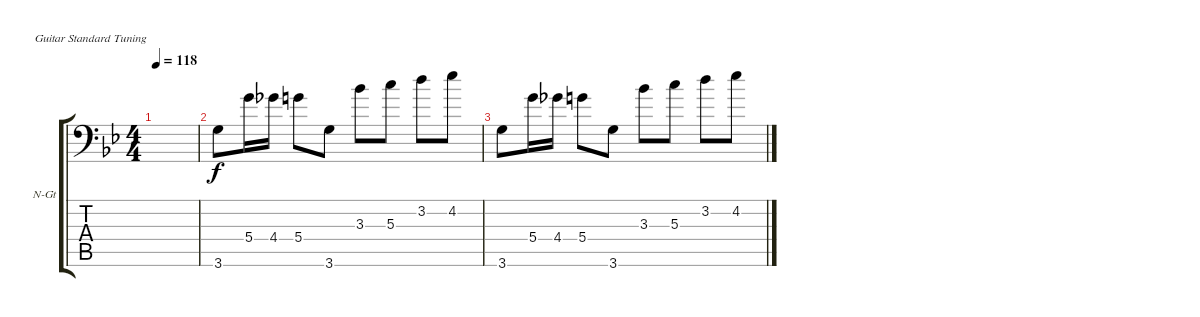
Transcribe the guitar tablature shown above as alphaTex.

\defaultSystemsLayout 4
\bracketExtendMode groupsimilarinstruments
\firstSystemTrackNameOrientation horizontal
\otherSystemsTrackNameOrientation horizontal
\track ("Cello II" "N-Gt") {mute instrument acousticguitarnylon}
\staff {score tabs}
\tuning (E4 B3 G3 D3 A2 E2)
\ts (4 4)
\tempo 118
\clef f4
\ks gminor
|
3.6.8 5.4.16 4.4.16 5.4.8 3.6.8 3.3.8 5.3.8 3.2.8 4.2.8 |
3.6.8 5.4.16 4.4.16 5.4.8 3.6.8 3.3.8 5.3.8 3.2.8 4.2.8
